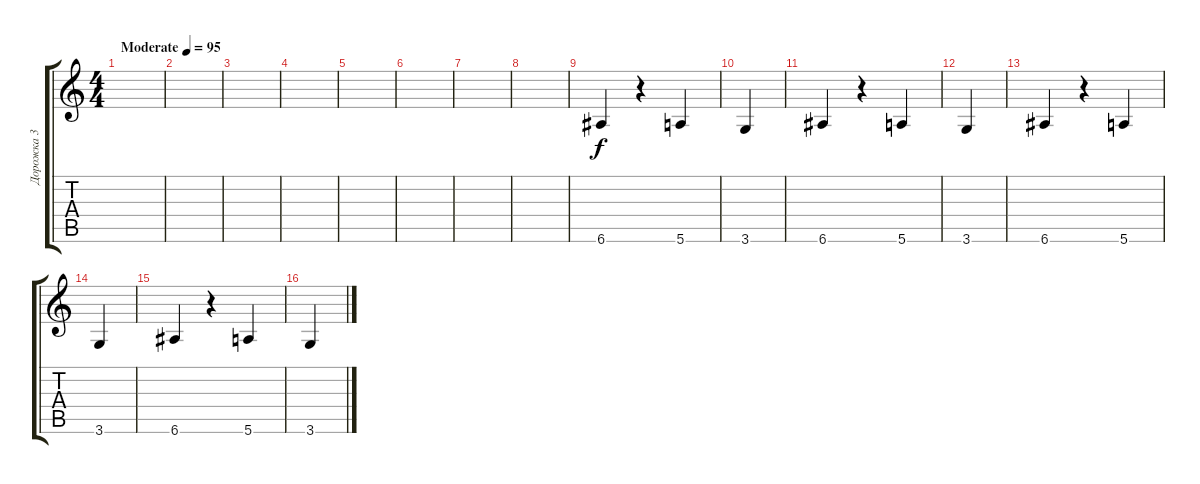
\track ("Дорожка 3" "Дорожка 3") {instrument electricbassfinger}
\staff {score tabs}
\tuning (E4 B3 G3 D3 A2 E2) {hide}
\ts (4 4)
\tempo (95 "Moderate")
\clef g2
\ks c
|
|
|
|
|
|
|
|
6.6.4 r.4 5.6.4 |
3.6.4 |
6.6.4 r.4 5.6.4 |
3.6.4 |
6.6.4 r.4 5.6.4 |
3.6.4 |
6.6.4 r.4 5.6.4 |
3.6.4
